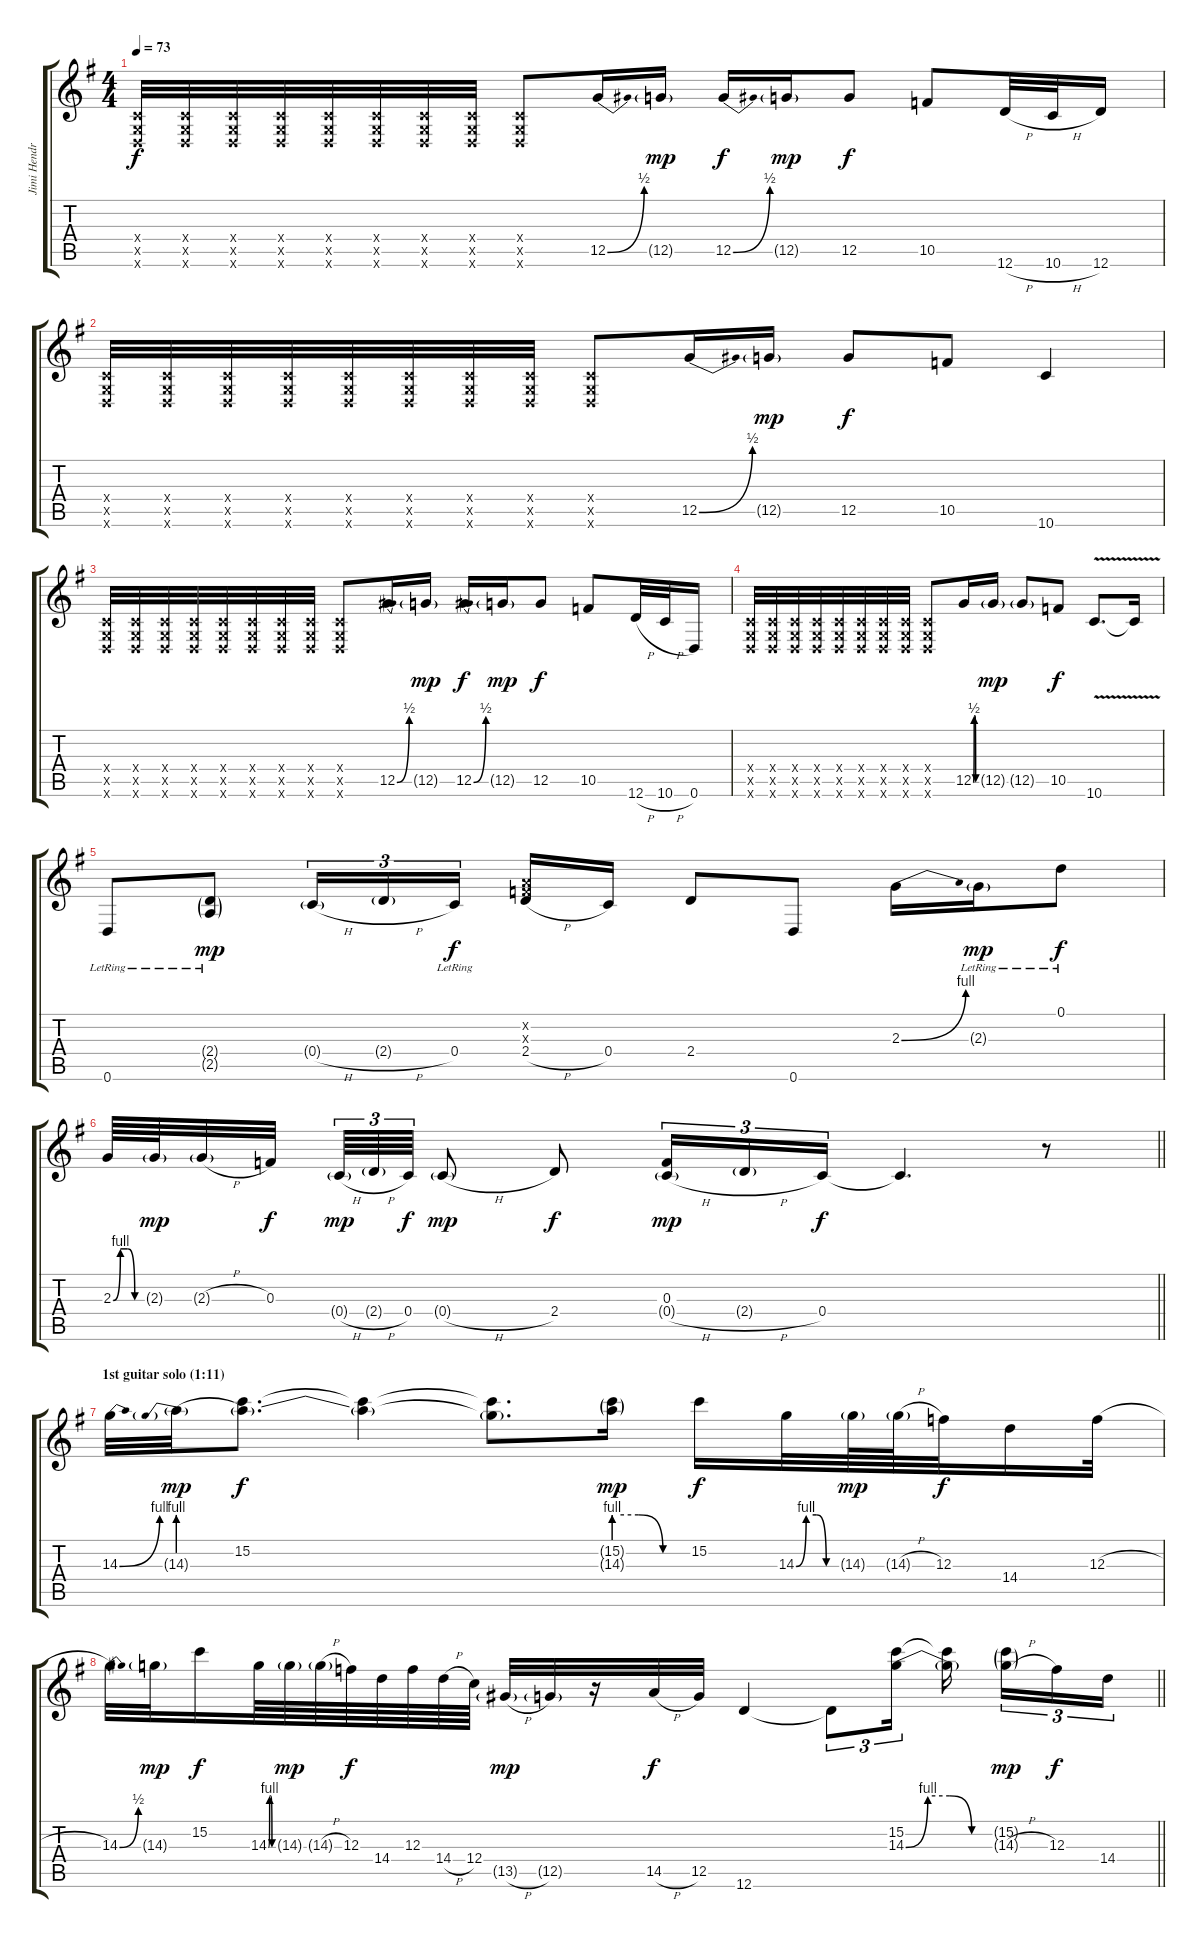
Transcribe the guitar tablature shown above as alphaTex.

\track ("Jimi Hendrix" "Jimi Hendr") {instrument overdrivenguitar}
\staff {score tabs}
\tuning (D4 A3 F3 C3 G2 D2) {hide}
\ts (4 4)
\tempo 73
\clef g2
\ks g
(0.4{x} 0.5{x} 0.6{x}).32{dy f} (0.4{x} 0.5{x} 0.6{x}).32 (0.4{x} 0.5{x} 0.6{x}).32 (0.4{x} 0.5{x} 0.6{x}).32 (0.4{x} 0.5{x} 0.6{x}).32 (0.4{x} 0.5{x} 0.6{x}).32 (0.4{x} 0.5{x} 0.6{x}).32 (0.4{x} 0.5{x} 0.6{x}).32 (0.4{x} 0.5{x} 0.6{x}).8 12.5{be (bend 0 0 60 2)}.16 12.5{g}.16{dy mp} 12.5{be (bend 0 0 60 2)}.16{dy f} 12.5{g}.16{dy mp} 12.5.8{dy f} 10.5.8 12.6{h}.32 10.6{h}.32 12.6.16 |
(0.4{x} 0.5{x} 0.6{x}).32 (0.4{x} 0.5{x} 0.6{x}).32 (0.4{x} 0.5{x} 0.6{x}).32 (0.4{x} 0.5{x} 0.6{x}).32 (0.4{x} 0.5{x} 0.6{x}).32 (0.4{x} 0.5{x} 0.6{x}).32 (0.4{x} 0.5{x} 0.6{x}).32 (0.4{x} 0.5{x} 0.6{x}).32 (0.4{x} 0.5{x} 0.6{x}).8 12.5{be (bend 0 0 60 2)}.16 12.5{g}.16{dy mp} 12.5.8{dy f} 10.5.8 10.6.4 |
(0.4{x} 0.5{x} 0.6{x}).32 (0.4{x} 0.5{x} 0.6{x}).32 (0.4{x} 0.5{x} 0.6{x}).32 (0.4{x} 0.5{x} 0.6{x}).32 (0.4{x} 0.5{x} 0.6{x}).32 (0.4{x} 0.5{x} 0.6{x}).32 (0.4{x} 0.5{x} 0.6{x}).32 (0.4{x} 0.5{x} 0.6{x}).32 (0.4{x} 0.5{x} 0.6{x}).8 12.5{be (bend 0 0 60 2)}.16 12.5{g}.16{dy mp} 12.5{be (bend 0 0 60 2)}.16{dy f} 12.5{g}.16{dy mp} 12.5.8{dy f} 10.5.8 12.6{h}.32 10.6{h}.32 0.6.16 |
(0.4{x} 0.5{x} 0.6{x}).32 (0.4{x} 0.5{x} 0.6{x}).32 (0.4{x} 0.5{x} 0.6{x}).32 (0.4{x} 0.5{x} 0.6{x}).32 (0.4{x} 0.5{x} 0.6{x}).32 (0.4{x} 0.5{x} 0.6{x}).32 (0.4{x} 0.5{x} 0.6{x}).32 (0.4{x} 0.5{x} 0.6{x}).32 (0.4{x} 0.5{x} 0.6{x}).8 12.5{be (custom 0 0 15 2 30 2 45 0 60 0)}.16 12.5{g}.16{dy mp} 12.5{g}.8 10.5.8{dy f} 10.6{v}.8{d} 10.6{t}.16 |
0.6{lr}.8 (2.4{g lr} 2.5{g lr}).8{dy mp} 0.4{h g}.16{tu (3 2)} 2.4{h g}.16{tu (3 2)} 0.4{lr}.16{tu (3 2) dy f beam splitsecondary} (0.2{x} 0.3{x} 2.4{h}).16 0.4.16 2.4.8 0.6.8 2.3{be (bend 0 0 60 4)}.16 2.3{g lr}.16{dy mp} 0.1{lr}.8{dy f} |
\barLineRight lightlight
2.3{be (custom 0 0 15 4 30 4 45 0 60 0)}.64 2.3{g}.64{dy mp} 2.3{h g}.32 0.3.32{dy f beam splitsecondary} 0.4{h g}.64{tu (3 2) dy mp} 2.4{h g}.64{tu (3 2)} 0.4.64{tu (3 2) dy f} 0.4{h g}.8{dy mp} 2.4.8{dy f} (0.3 0.4{h g}).16{tu (3 2) dy mp} 2.4{h g}.16{tu (3 2)} 0.4.16{tu (3 2) dy f} 0.4{t}.4{d} r.8 |
\section ("" "1st guitar solo (1:11)")
14.3{be (bend 0 0 60 4)}.32 14.3{be (prebend 0 4 60 4) g}.32{dy mp} (15.2 14.3{t}).8{d dy f} (15.2{t} 14.3{t}).4 (15.2{t} 14.3{t}).8{d} (15.2{g} 14.3{be (custom 0 4 20 4 40 0 60 0) g}).16{dy mp} 15.2.16{dy f} 14.3{be (custom 0 0 15 4 30 4 45 0 60 0)}.32 14.3{g}.64{dy mp} 14.3{h g}.64 12.3.32{dy f} 14.4.16 12.3{h}.32 |
\barLineRight lightlight
14.3{be (bend 0 0 60 2)}.32 14.3{g}.32{dy mp} 15.2.16{dy f} 14.3{be (custom 0 0 15 4 30 4 45 0 60 0)}.64 14.3{g}.64{dy mp} 14.3{h g}.64 12.3.64{dy f} 14.4.64 12.3.64 14.4{h}.64 12.4.64 13.5{h g}.32{dy mp} 12.5{g}.32 r.16 14.5{h}.32{dy f} 12.5.32 12.6.4 12.6{t}.8{tu (3 2)} (15.2 14.3{be (custom 0 0 15 4 30 4 45 0 60 0)}).16{tu (3 2) beam splitsecondary} (15.2{t} 14.3{t}).16{beam splitsecondary} (15.2{g} 14.3{h g}).16{tu (3 2) dy mp} 12.3.16{tu (3 2) dy f} 14.4.16{tu (3 2)}
